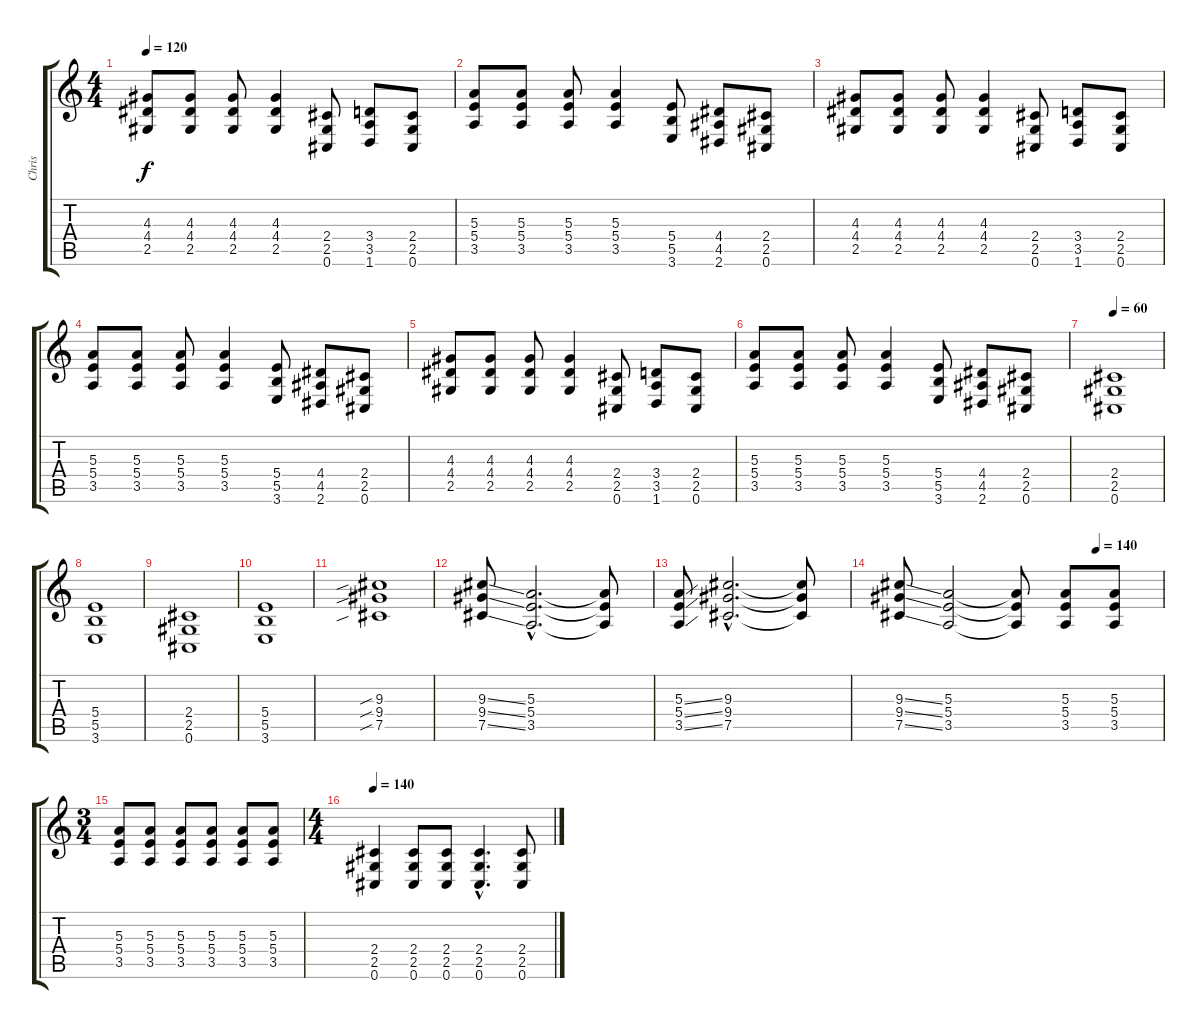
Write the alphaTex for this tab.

\track ("Chris" "Chris") {instrument distortionguitar}
\staff {score tabs}
\tuning (Db4 Ab3 E3 B2 Gb2 Db2) {hide}
\ts (4 4)
\tempo 120
\clef g2
\ks c
(4.3 4.4 2.5).8{dy f} (4.3 4.4 2.5).8 (4.3 4.4 2.5).8 (4.3 4.4 2.5).4 (2.4 2.5 0.6).8 (3.4 3.5 1.6).8 (2.4 2.5 0.6).8 |
(5.3 5.4 3.5).8 (5.3 5.4 3.5).8 (5.3 5.4 3.5).8 (5.3 5.4 3.5).4 (5.4 5.5 3.6).8 (4.4 4.5 2.6).8 (2.4 2.5 0.6).8 |
(4.3 4.4 2.5).8 (4.3 4.4 2.5).8 (4.3 4.4 2.5).8 (4.3 4.4 2.5).4 (2.4 2.5 0.6).8 (3.4 3.5 1.6).8 (2.4 2.5 0.6).8 |
(5.3 5.4 3.5).8 (5.3 5.4 3.5).8 (5.3 5.4 3.5).8 (5.3 5.4 3.5).4 (5.4 5.5 3.6).8 (4.4 4.5 2.6).8 (2.4 2.5 0.6).8 |
(4.3 4.4 2.5).8 (4.3 4.4 2.5).8 (4.3 4.4 2.5).8 (4.3 4.4 2.5).4 (2.4 2.5 0.6).8 (3.4 3.5 1.6).8 (2.4 2.5 0.6).8 |
(5.3 5.4 3.5).8 (5.3 5.4 3.5).8 (5.3 5.4 3.5).8 (5.3 5.4 3.5).4 (5.4 5.5 3.6).8 (4.4 4.5 2.6).8 (2.4 2.5 0.6).8 |
\tempo 60
(2.4 2.5 0.6).1 |
(5.4 5.5 3.6).1 |
(2.4 2.5 0.6).1 |
(5.4 5.5 3.6).1 |
(9.3{sib} 9.4{sib} 7.5{sib}).1{instrument distortionguitar} |
(9.3{ss} 9.4{ss} 7.5{ss}).8 (5.3{hac} 5.4{hac} 3.5{hac}).2{d} (5.3{t} 5.4{t} 3.5{t}).8 |
(5.3{ss} 5.4{ss} 3.5{ss}).8 (9.3{hac} 9.4{hac} 7.5{hac}).2{d} (9.3{t} 9.4{t} 7.5{t}).8 |
\tempo (140 0.75)
(9.3{ss} 9.4{ss} 7.5{ss}).8 (5.3 5.4 3.5).2 (5.3{t} 5.4{t} 3.5{t}).8 (5.3 5.4 3.5).8 (5.3 5.4 3.5).8 |
\ts (3 4)
(5.3 5.4 3.5).8 (5.3 5.4 3.5).8 (5.3 5.4 3.5).8 (5.3 5.4 3.5).8 (5.3 5.4 3.5).8 (5.3 5.4 3.5).8 |
\ts (4 4)
\tempo 140
(2.4 2.5 0.6).4 (2.4 2.5 0.6).8 (2.4 2.5 0.6).8 (2.4{hac} 2.5{hac} 0.6{hac}).4{d} (2.4 2.5 0.6).8
